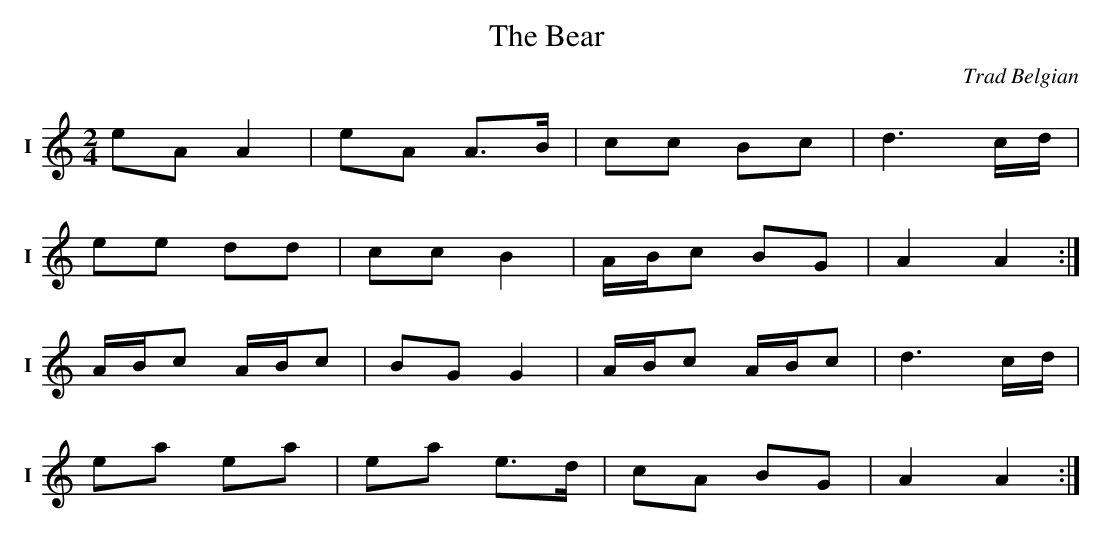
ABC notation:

X:1
T:The Bear
 Dance
M:2/4
L:1/8
C:Trad Belgian
K:Am
V:1    clef=treble  nm="I"      snm="I"        %%
eA A2|eA A>B|cc Bc|d3 c/d/|
ee dd|cc B2|A/2B/2c BG|A2 A2:|
A/2B/2c A/2B/2c|BG G2|A/2B/2c A/2B/2c|d3 c/d/|
ea ea|ea e>d|cA BG|A2 A2:|
